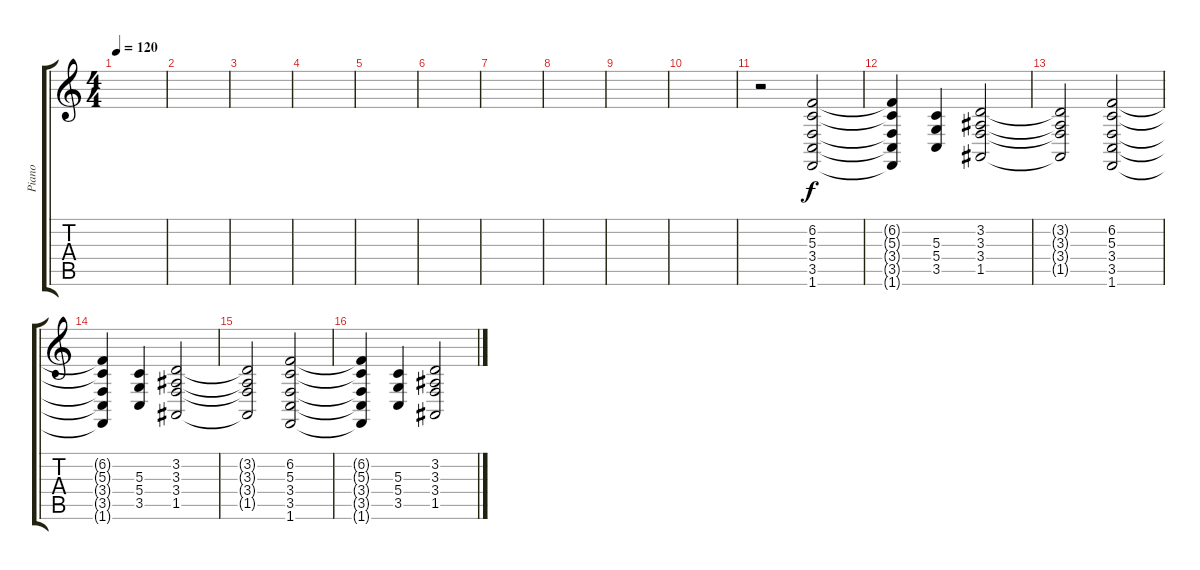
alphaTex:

\track ("Piano" "Piano") {instrument electricgrandpiano}
\staff {score tabs}
\tuning (E4 B3 G3 D3 A2 E2) {hide}
\ts (4 4)
\tempo 120
\clef g2
\ks c
|
|
|
|
|
|
|
|
|
|
r.2 (6.2 5.3 3.4 3.5 1.6).2 |
(6.2{t} 5.3{t} 3.4{t} 3.5{t} 1.6{t}).4 (5.3 5.4 3.5).4 (3.2 3.3 3.4 1.5).2 |
(3.2{t} 3.3{t} 3.4{t} 1.5{t}).2 (6.2 5.3 3.4 3.5 1.6).2 |
(6.2{t} 5.3{t} 3.4{t} 3.5{t} 1.6{t}).4 (5.3 5.4 3.5).4 (3.2 3.3 3.4 1.5).2 |
(3.2{t} 3.3{t} 3.4{t} 1.5{t}).2 (6.2 5.3 3.4 3.5 1.6).2 |
(6.2{t} 5.3{t} 3.4{t} 3.5{t} 1.6{t}).4 (5.3 5.4 3.5).4 (3.2 3.3 3.4 1.5).2
